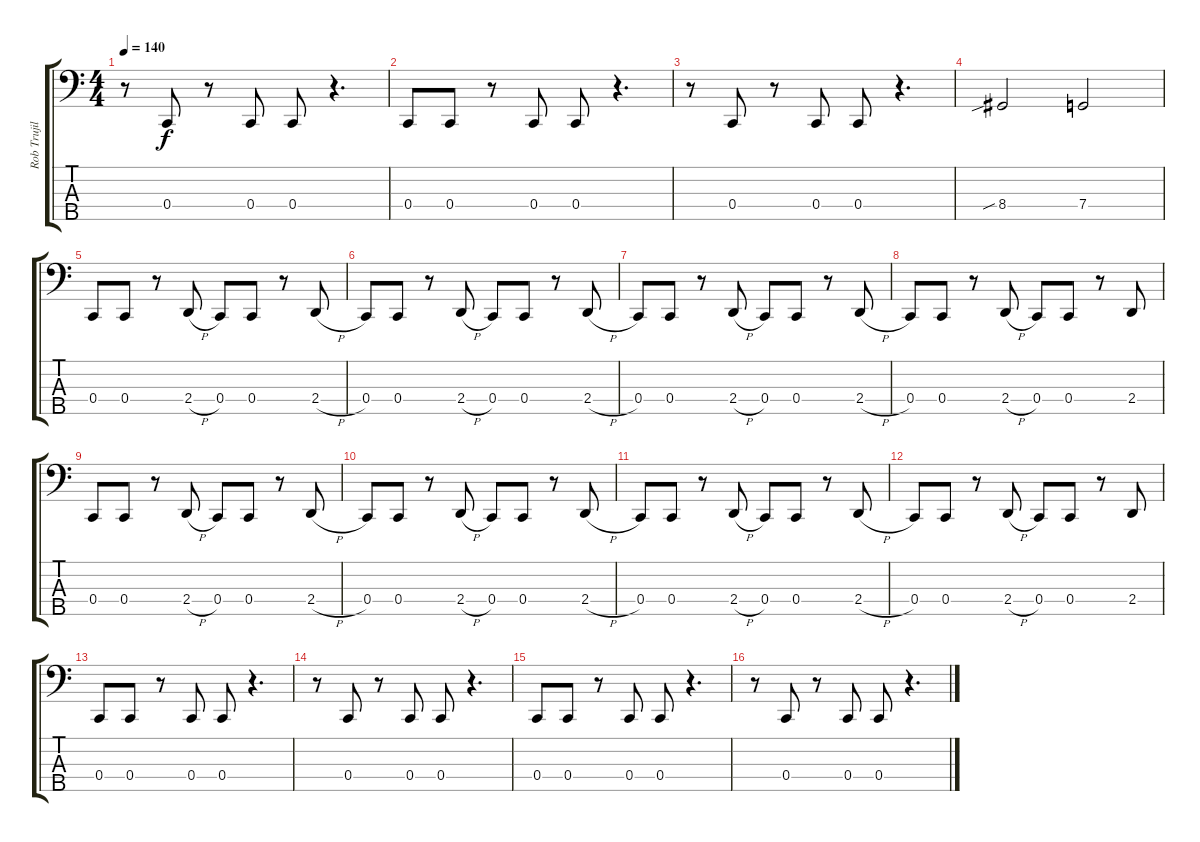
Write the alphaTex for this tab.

\track ("Rob Trujillo" "Rob Trujil") {instrument electricbassfinger}
\staff {score tabs}
\tuning (Eb2 Bb1 F1 C1 G0) {hide}
\ts (4 4)
\tempo 140
\clef f4
\ks c
r.8{dy f} 0.4.8 r.8 0.4.8 0.4.8 r.4{d} |
0.4.8 0.4.8 r.8 0.4.8 0.4.8 r.4{d} |
r.8 0.4.8 r.8 0.4.8 0.4.8 r.4{d} |
8.4{sib}.2 7.4.2 |
0.4.8 0.4.8 r.8 2.4{h}.8 0.4.8 0.4.8 r.8 2.4{h}.8 |
0.4.8 0.4.8 r.8 2.4{h}.8 0.4.8 0.4.8 r.8 2.4{h}.8 |
0.4.8 0.4.8 r.8 2.4{h}.8 0.4.8 0.4.8 r.8 2.4{h}.8 |
0.4.8 0.4.8 r.8 2.4{h}.8 0.4.8 0.4.8 r.8 2.4.8 |
0.4.8 0.4.8 r.8 2.4{h}.8 0.4.8 0.4.8 r.8 2.4{h}.8 |
0.4.8 0.4.8 r.8 2.4{h}.8 0.4.8 0.4.8 r.8 2.4{h}.8 |
0.4.8 0.4.8 r.8 2.4{h}.8 0.4.8 0.4.8 r.8 2.4{h}.8 |
0.4.8 0.4.8 r.8 2.4{h}.8 0.4.8 0.4.8 r.8 2.4.8 |
0.4.8 0.4.8 r.8 0.4.8 0.4.8 r.4{d} |
r.8 0.4.8 r.8 0.4.8 0.4.8 r.4{d} |
0.4.8 0.4.8 r.8 0.4.8 0.4.8 r.4{d} |
r.8 0.4.8 r.8 0.4.8 0.4.8 r.4{d}
